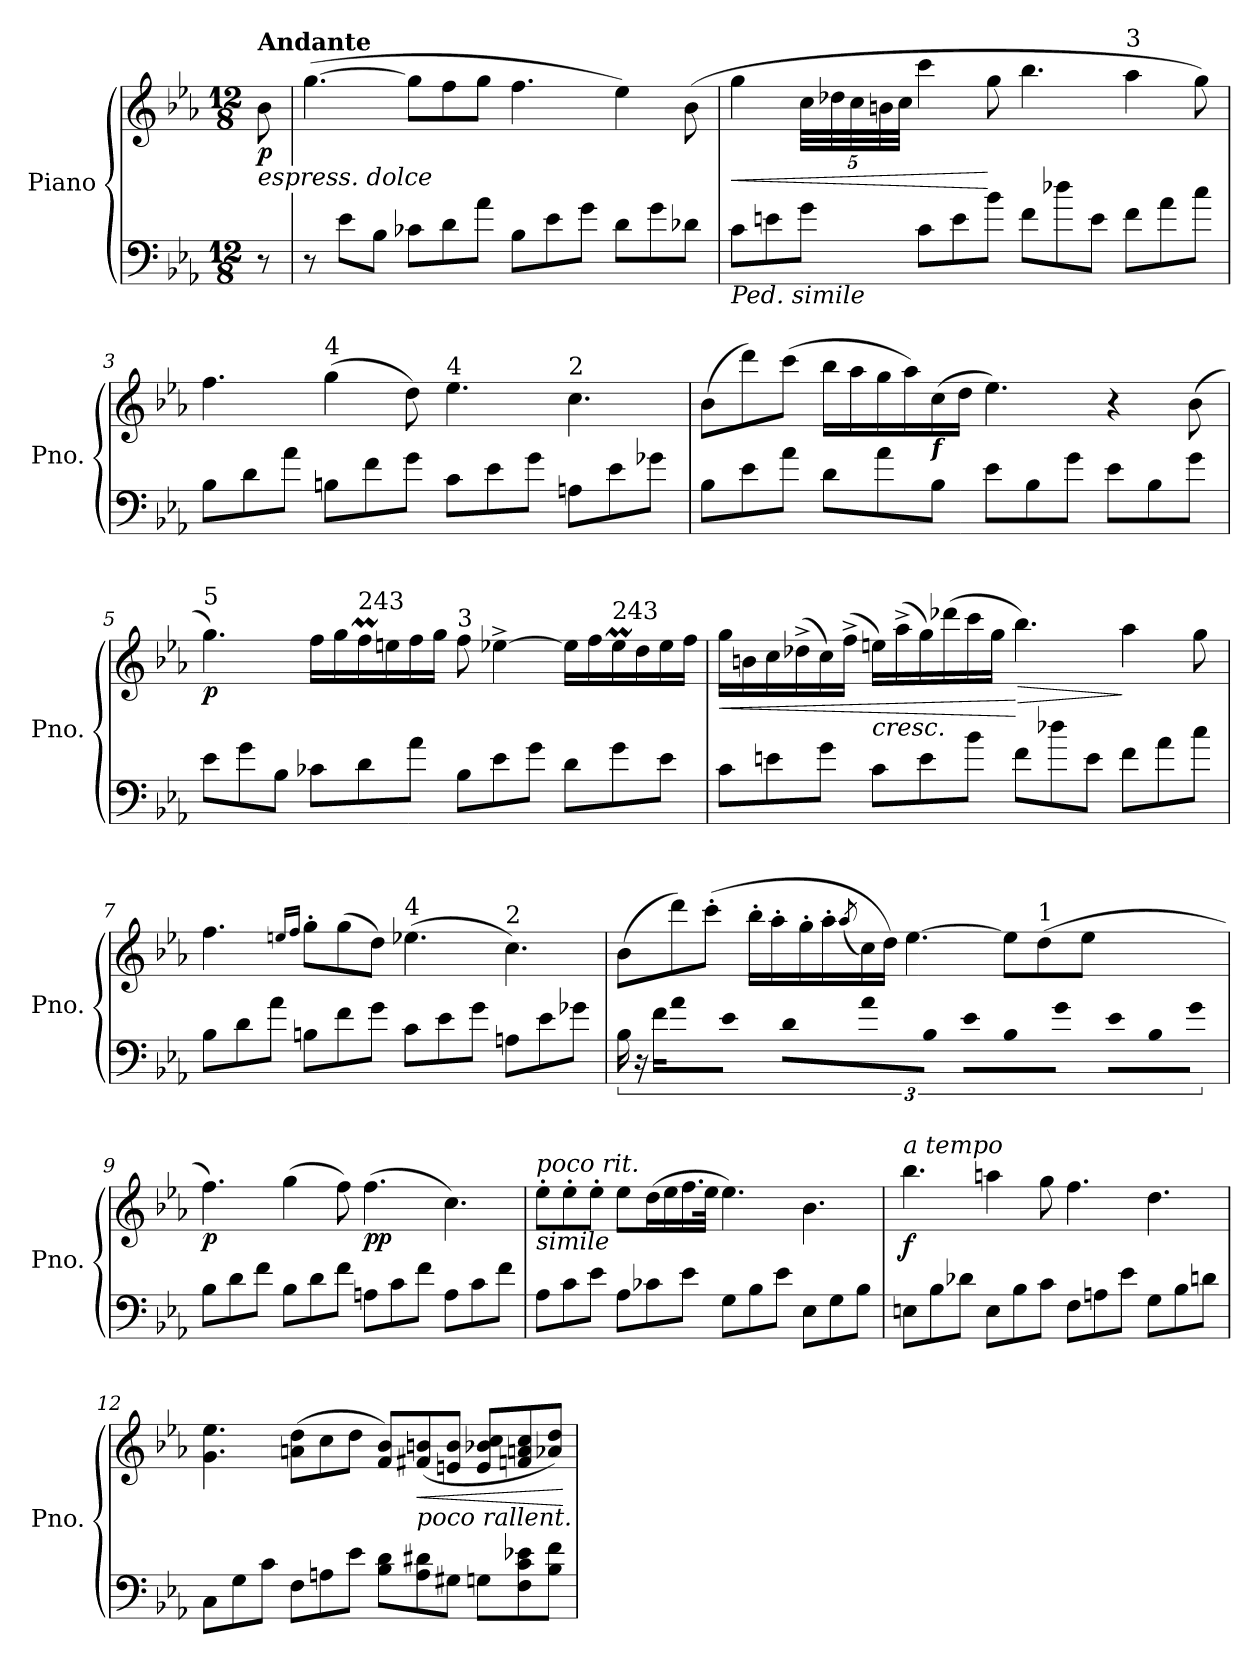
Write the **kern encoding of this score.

**kern	**kern	**dynam
*part1	*part1	*part1
*staff2	*staff1	*staff1/2
*I"Piano	*	*
*I'Pno.	*	*
*clefF4	*clefG2	*
*k[b-e-a-]	*k[b-e-a-]	*
*M12/8	*M12/8	*
*MM60	*MM60	*
=	=	=
!	!LO:TX:B:t=Andante	!
!	!LO:TX:b:i:t=espress. dolce	!
!	!	!LO:DY:b
8r	8b-\	p
=1	=1	=1
8r	(>[4.gg\	.
8e-\L	.	.
8B-\J	.	.
8c-X\L	8gg\L]	.
8d\	8ff\	.
8a-\J	8gg\J	.
8B-\L	4.ff\	.
8e-\	.	.
8g\J	.	.
8d\L	4ee-\)	.
8g\	.	.
8d-X\J	(>8b-\	.
=2	=2	=2
!LO:TX:b:i:t=Ped. simile	!	!
!	!	!LO:HP:b
8c\L	4gg\	<
8en\	.	.
*	*Xbrackettup	*
8g\J	40cc\LLL	.
.	40dd-X\	.
.	40cc\	.
.	40bn\	.
.	40cc\JJJ	.
8c\L	4ccc\	.
8e\	.	.
8b-\J	8gg\	[
8f\L	4.bb-\	.
8dd-X\	.	.
8e\J	.	.
!	!LO:TX:a:t=3	!
8f\L	4aa-\	.
8a-\	.	.
8cc\J	8gg\)	.
!!LO:LB:g=z
=3	=3	=3
8B-\L	4.ff\	.
8d\	.	.
8a-\J	.	.
!	!LO:TX:a:t=4	!
8Bn\L	(>4gg\	.
8f\	.	.
8g\J	8dd\)	.
!	!LO:TX:a:t=4	!
8c\L	4.ee-\	.
8e-\	.	.
8g\J	.	.
!	!LO:TX:a:t=2	!
8An\L	4.cc\	.
8e-\	.	.
8g-X\J	.	.
!!LO:LB:g=z
=4	=4	=4
8B-\L	(>8b-\L	.
8e-\	8ddd\)	.
8a-\J	(>8ccc\J	.
8d\L	16bb-\LL	.
.	16aa-\	.
8a-\	16gg\	.
.	16aa-\)	.
!	!LO:TX:b:Bi:t=f	!
8B-\J	(>16cc\	.
.	16dd\JJ	.
8e-\L	4.ee-\)	.
8B-\	.	.
8g\J	.	.
8e-\L	4r	.
8B-\	.	.
8g\J	(>8b-\	.
!!LO:LB:g=z
=5	=5	=5
!	!LO:TX:a:t=5	!
!	!	!LO:DY:b
8e-\L	4.gg\)	p
8g\	.	.
8B-\J	.	.
8c-X\L	16ff\LL	.
.	16gg\	.
!	!LO:TX:a:t=243	!
8d\	16ffM\	.
.	16een\	.
8a-\J	16ff\	.
.	16gg\JJ	.
!	!LO:TX:a:t=3	!
8B-\L	8ff\	.
8e-\	[4ee-X^\	.
8g\J	.	.
8d\L	16ee-\LL]	.
.	16ff\	.
!	!LO:TX:a:t=243	!
8g\	16ee-M\	.
.	16dd\	.
8e-\J	16ee-\	.
.	16ff\JJ	.
!!LO:PB:g=z
=6	=6	=6
!	!	!LO:HP:b
8c\L	16gg\LL	<
.	16bn\	.
8en\	16cc\	.
.	(>16dd-X^\	.
8g\J	16cc\)	.
.	(>16ff^\JJ	.
!	!LO:TX:b:i:t=cresc.	!
8c\L	16een\LL)	.
.	(>16aa-^\	.
8e\	16gg\)	.
.	(>16ddd-X\	.
8b-\J	16ccc\	.
.	16gg\JJ	.
!	!	!LO:HP:n=1:b
8f\L	4.bb-\)	[ >
8dd-X\	.	.
8e\J	.	.
8f\L	4aa-\	]
8a-\	.	.
8cc\J	8gg\	.
!!LO:LB:g=z
=7	=7	=7
8B-\L	4.ff\	.
8d\	.	.
8a-\J	.	.
.	16qeen/LL	.
.	16qff/JJ	.
8Bn\L	8gg'\L	.
8f\	(>8gg\	.
8g\J	8dd\J)	.
!	!LO:TX:a:t=4	!
8c\L	(>4.ee-X\	.
8e-\	.	.
8g\J	.	.
!	!LO:TX:a:t=2	!
8An\L	4.cc\)	.
8e-\	.	.
8g-X\J	.	.
=8	=8	=8
24B-\	(>8b-\L	.
24r	.	.
24f\KL	.	.
8a-\	8ddd\)	.
8e-\J	(>8ccc'\J	.
8d\L	16bb-'\LL	.
.	16aa-'\	.
8a-\	16gg'\	.
.	16aa-'\	.
.	(<8qaa-/	.
8B-\J	16cc\)	.
.	16dd\JJ)	.
8e-\L	[4.ee-\	.
8B-\	.	.
8g\J	.	.
8e-\L	8ee-\L]	.
!	!LO:TX:a:t=1	!
8B-\	(>8dd\	.
8g\J	8ee-\J	.
!!LO:LB:g=z
=9	=9	=9
!	!	!LO:DY:b
8B-\L	4.ff\)	p
8d\	.	.
8f\J	.	.
8B-\L	(>4gg\	.
8d\	.	.
8f\J	8ff\)	.
!	!	!LO:DY:b
8An\L	(>4.ff\	pp
8c\	.	.
8f\J	.	.
8A\L	4.cc\)	.
8c\	.	.
8f\J	.	.
=10	=10	=10
!	!LO:TX:b:i:t=simile	!
!	!LO:TX:a:i:t=poco rit.	!
8A-\L	8ee-'\L	.
8c\	8ee-'\	.
8e-\J	8ee-'\J	.
8A-\L	8ee-\L	.
8c-X\	(>16dd\L	.
.	16ee-\	.
8e-\J	16.ff\	.
.	32ee-\JJk	.
8G\L	4.ee-\)	.
8B-\	.	.
8e-\J	.	.
8E-\L	4.b-\	.
8G\	.	.
8B-\J	.	.
=11	=11	=11
!	!LO:TX:a:i:t=a tempo	!
!	!	!LO:DY:b
8En\L	4.bb-\	f
8B-\	.	.
8d-X\J	.	.
8E\L	4aan\	.
8B-\	.	.
8c\J	8gg\	.
8F\L	4.ff\	.
8An\	.	.
8e-\J	.	.
8G\L	4.dd\	.
8B-\	.	.
8dn\J	.	.
!!LO:LB:g=z
=12	=12	=12
8C\L	4.g\ 4.ee-\	.
8G\	.	.
8c\J	.	.
8F\L	(>8an\ 8dd\L	.
8An\	8cc\	.
8e-\J	8dd\J	.
8B-\ 8d\L	8f/ 8b-/L)	.
!	!LO:TX:b:i:t=poco rallent.	!
!	!	!LO:HP:b
8A\ 8d#X\	(<8f#X/ 8bn/	<
8G#X\J	8en/ 8b/J	.
8Gn\L	8e/ 8b-X/ 8cc/L	.
8F\ 8c\ 8e-X\	8fn/ 8an/ 8cc/	.
8B-\ 8f\J	8a-X/ 8dd/J)	.
.	.	[
=	=	=
*-	*-	*-
